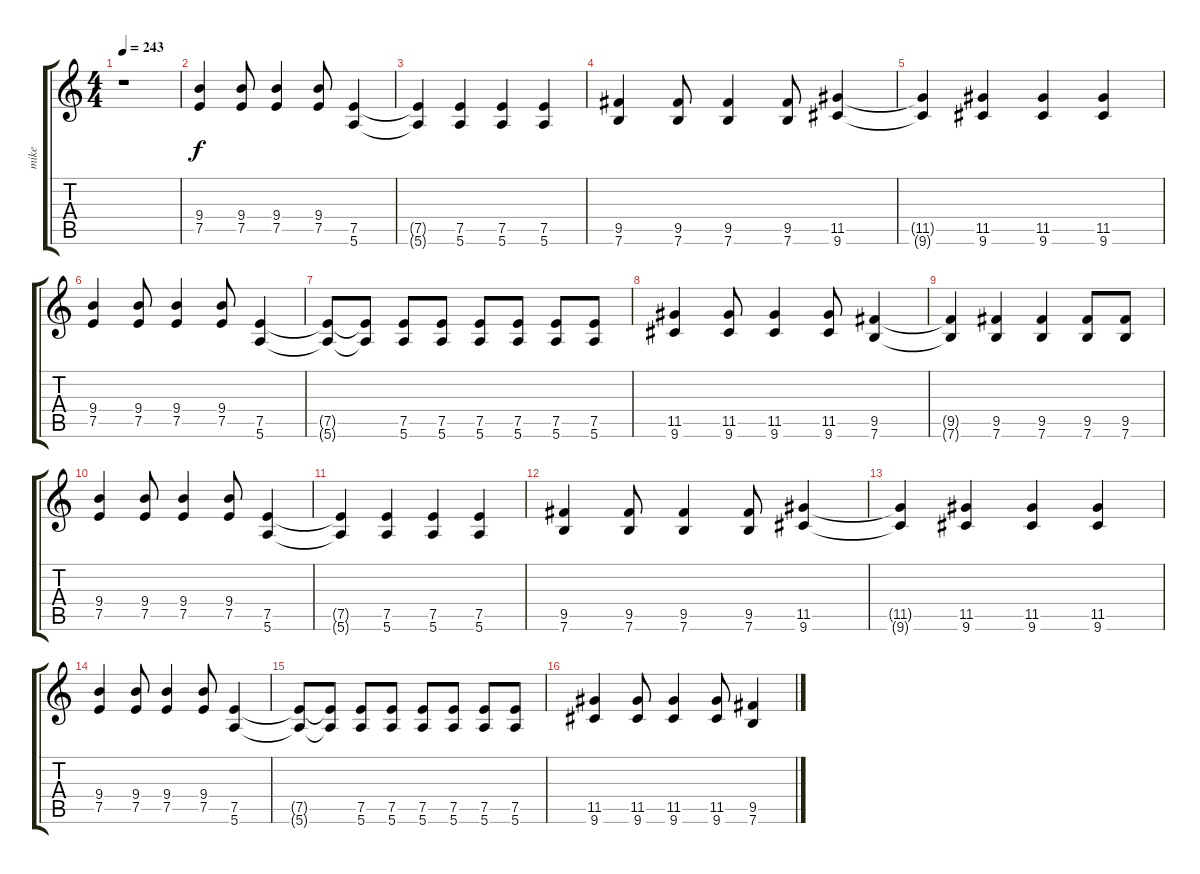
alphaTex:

\track ("mike" "mike") {instrument distortionguitar}
\staff {score tabs}
\tuning (E4 B3 G3 D3 A2 E2) {hide}
\ts (4 4)
\tempo 243
\clef g2
\ks c
r.1{dy f balance 0 instrument acousticguitarnylon} |
(9.4 7.5).4{volume 12 balance 0 instrument acousticguitarnylon} (9.4 7.5).8 (9.4 7.5).4 (9.4 7.5).8 (7.5 5.6).4 |
(7.5{t} 5.6{t}).4 (7.5 5.6).4 (7.5 5.6).4 (7.5 5.6).4 |
(9.5 7.6).4 (9.5 7.6).8 (9.5 7.6).4 (9.5 7.6).8 (11.5 9.6).4 |
(11.5{t} 9.6{t}).4 (11.5 9.6).4 (11.5 9.6).4 (11.5 9.6).4 |
(9.4 7.5).4 (9.4 7.5).8 (9.4 7.5).4 (9.4 7.5).8 (7.5 5.6).4 |
(7.5{t} 5.6{t}).8 (7.5{t} 5.6{t}).8 (7.5 5.6).8 (7.5 5.6).8 (7.5 5.6).8 (7.5 5.6).8 (7.5 5.6).8 (7.5 5.6).8 |
(11.5 9.6).4 (11.5 9.6).8 (11.5 9.6).4 (11.5 9.6).8 (9.5 7.6).4 |
(9.5{t} 7.6{t}).4 (9.5 7.6).4 (9.5 7.6).4 (9.5 7.6).8 (9.5 7.6).8 |
(9.4 7.5).4 (9.4 7.5).8 (9.4 7.5).4 (9.4 7.5).8 (7.5 5.6).4 |
(7.5{t} 5.6{t}).4 (7.5 5.6).4 (7.5 5.6).4 (7.5 5.6).4 |
(9.5 7.6).4 (9.5 7.6).8 (9.5 7.6).4 (9.5 7.6).8 (11.5 9.6).4 |
(11.5{t} 9.6{t}).4 (11.5 9.6).4 (11.5 9.6).4 (11.5 9.6).4 |
(9.4 7.5).4 (9.4 7.5).8 (9.4 7.5).4 (9.4 7.5).8 (7.5 5.6).4 |
(7.5{t} 5.6{t}).8 (7.5{t} 5.6{t}).8 (7.5 5.6).8 (7.5 5.6).8 (7.5 5.6).8 (7.5 5.6).8 (7.5 5.6).8 (7.5 5.6).8 |
(11.5 9.6).4 (11.5 9.6).8 (11.5 9.6).4 (11.5 9.6).8 (9.5 7.6).4
